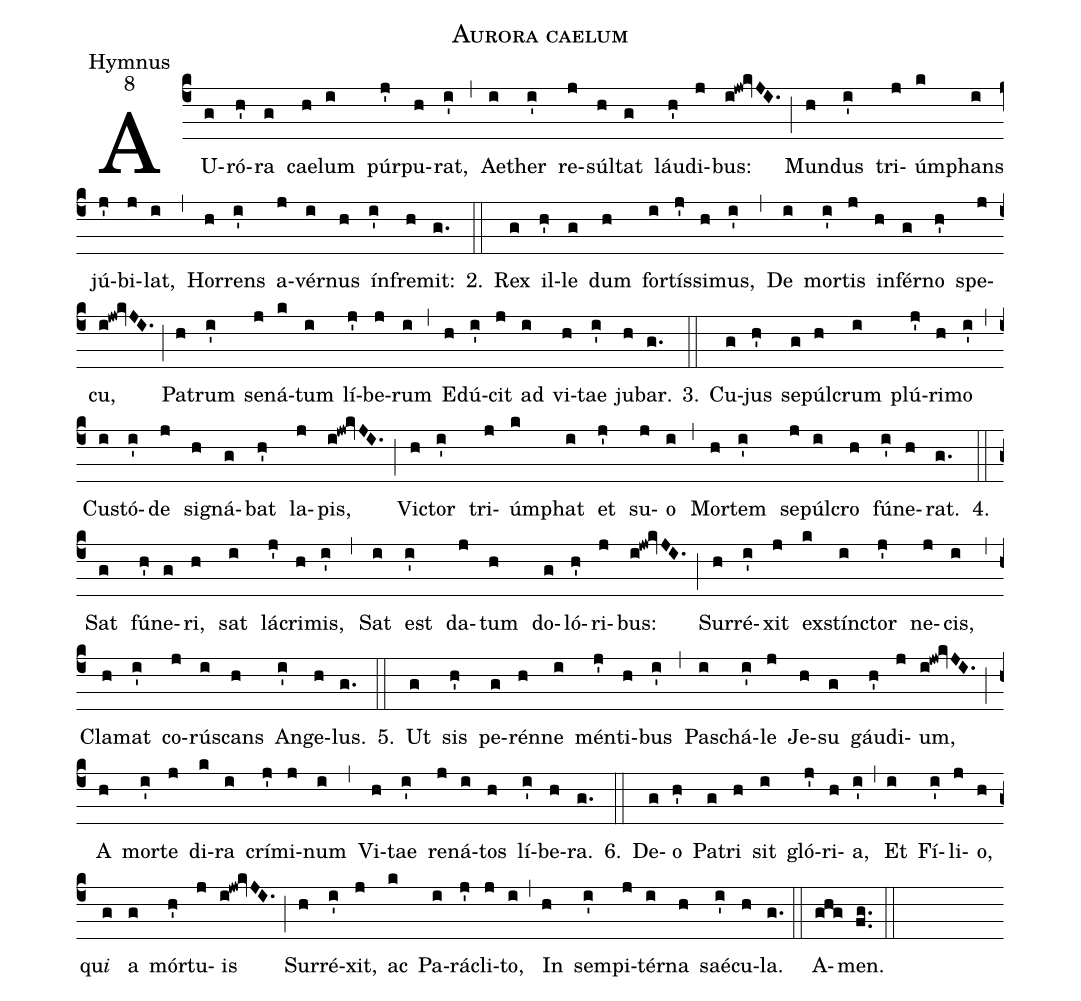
name:Aurora caelum;
office-part:Hymnus;
mode:8;
%%
(c4) AU(g)ró(h')ra(g) cae(h)lum(i) púr(j')pu(h)rat,(i') (,) Ae(i)ther(i') re(j)súl(h)tat(g) láu(h')di(j)bus:(i!jw!kvJI.) (;) Mun(h)dus(i') tri(j)úm(k)phans(i) jú(j')bi(j)lat,(i) (,) Hor(h)rens(i') a(j)vér(i)nus(h) ín(i')fre(h)mit:(g.) 2.(::) Rex(g) il(h')le(g) dum(h) for(i)tís(j')si(h)mus,(i') (,) De(i) mor(i')tis(j) in(h)fér(g)no(h') spe(j)cu,(i!jw!kvJI.) (;) Pa(h)trum(i') se(j)ná(k)tum(i) lí(j')be(j)rum(i) (,) E(h)dú(i')cit(j) ad(i) vi(h)tae(i') ju(h)bar.(g.) 3.(::) Cu(g)jus(h') se(g)púl(h)crum(i) plú(j')ri(h)mo(i') (,) Cu(i)stó(i')de(j) si(h)gná(g)bat(h') la(j)pis,(i!jw!kvJI.) (;) Vi(h)ctor(i') tri(j)úm(k)phat(i) et(j') su(j)o(i) (,) Mor(h)tem(i') se(j)púl(i)cro(h) fú(i')ne(h)rat.(g.) 4.(::) Sat(g) fú(h')ne(g)ri,(h) sat(i) lá(j')cri(h)mis,(i') (,) Sat(i) est(i') da(j)tum(h) do(g)ló(h')ri(j)bus:(i!jw!kvJI.) (;) Sur(h)ré(i')xit(j) ex(k)stín(i)ctor(j') ne(j)cis,(i) (,) Cla(h)mat(i') co(j)rú(i)scans(h) An(i')ge(h)lus.(g.) 5.(::) Ut(g) sis(h') pe(g)rén(h)ne(i) mén(j')ti(h)bus(i') (,) Pa(i)schá(i')le(j) Je(h)su(g) gáu(h')di(j)um,(i!jw!kvJI.) (;) A(h) mor(i')te(j) di(k)ra(i) crí(j')mi(j)num(i) (,) Vi(h)tae(i') re(j)ná(i)tos(h) lí(i')be(h)ra.(g.) 6.(::) De(g)o(h') Pa(g)tri(h) sit(i) gló(j')ri(h)a,(i') (,) Et(i) Fí(i')li(j)o,(h) qu<i>i</i>(g) a(g) mór(h')tu(j)is(i!jw!kvJI.) (;) Sur(h)ré(i')xit,(j) ac(k) Pa(i)rá(j')cli(j)to,(i) (,) In(h) sem(i')pi(j)tér(i)na(h) saé(i')cu(h)la.(g.) (::) A(ghg)men.(fg..) (::)
